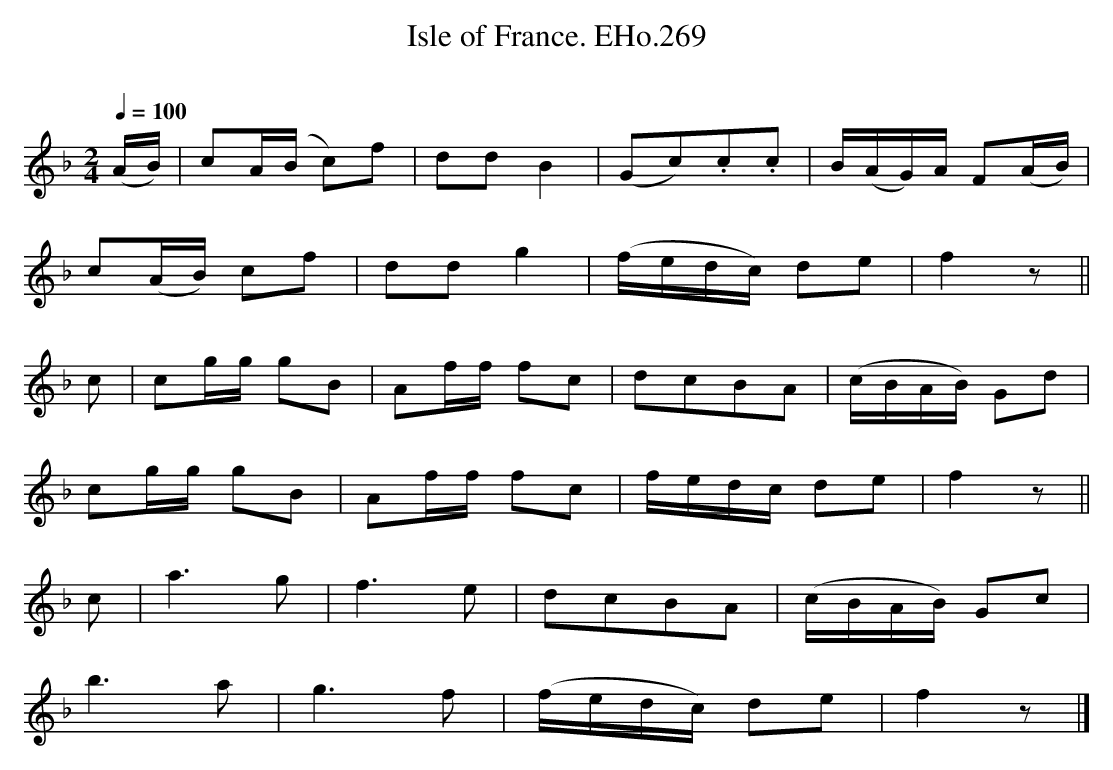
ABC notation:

X:1
T:Isle of France. EHo.269
M:2/4
L:1/8
Q:1/4=100
O:
K:F
(A/B/) | cA/(B/ c)f | dd B2 | (Gc).c.c | B/(A/G/)A/ F(A/B/) |
c(A/B/) cf | dd g2 | (f/e/d/c/) de | f2z ||
c | cg/g/ gB | Af/f/ fc | dcBA | (c/B/A/B/) Gd |
cg/g/ gB | Af/f/ fc | f/e/d/c/ de | f2z ||
c | a3g | f3e | dcBA | (c/B/A/B/) Gc |
b3a | g3f | (f/e/d/c/) de | f2z |]
